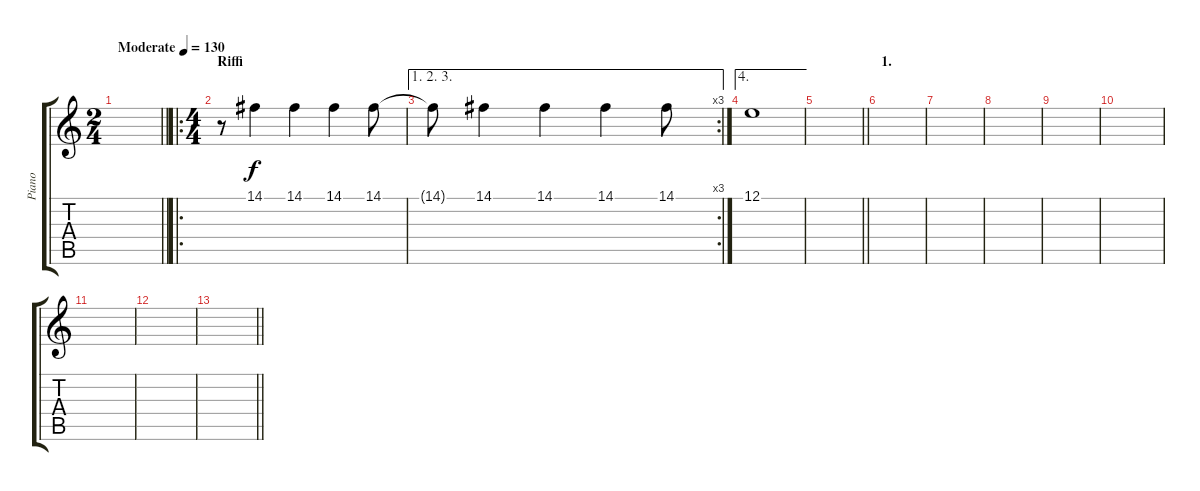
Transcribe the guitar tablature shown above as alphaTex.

\track ("Piano" "Piano") {instrument brightacousticpiano}
\staff {score tabs}
\tuning (E4 B3 G3 D3 A2 E2) {hide}
\ts (2 4)
\tempo (130 "Moderate")
\clef g2
\barLineRight lightlight
\ks c
|
\ro
\ts (4 4)
\section ("" "Riffi")
r.8 14.1.4 14.1.4 14.1.4 14.1.8 |
\ae (1 2 3)
\rc 3
14.1{t}.8 14.1.4 14.1.4 14.1.4 14.1.8 |
\ae 4
12.1.1 |
\barLineRight lightlight
|
\section ("" "1.")
|
|
|
|
|
|
|
\barLineRight lightlight
